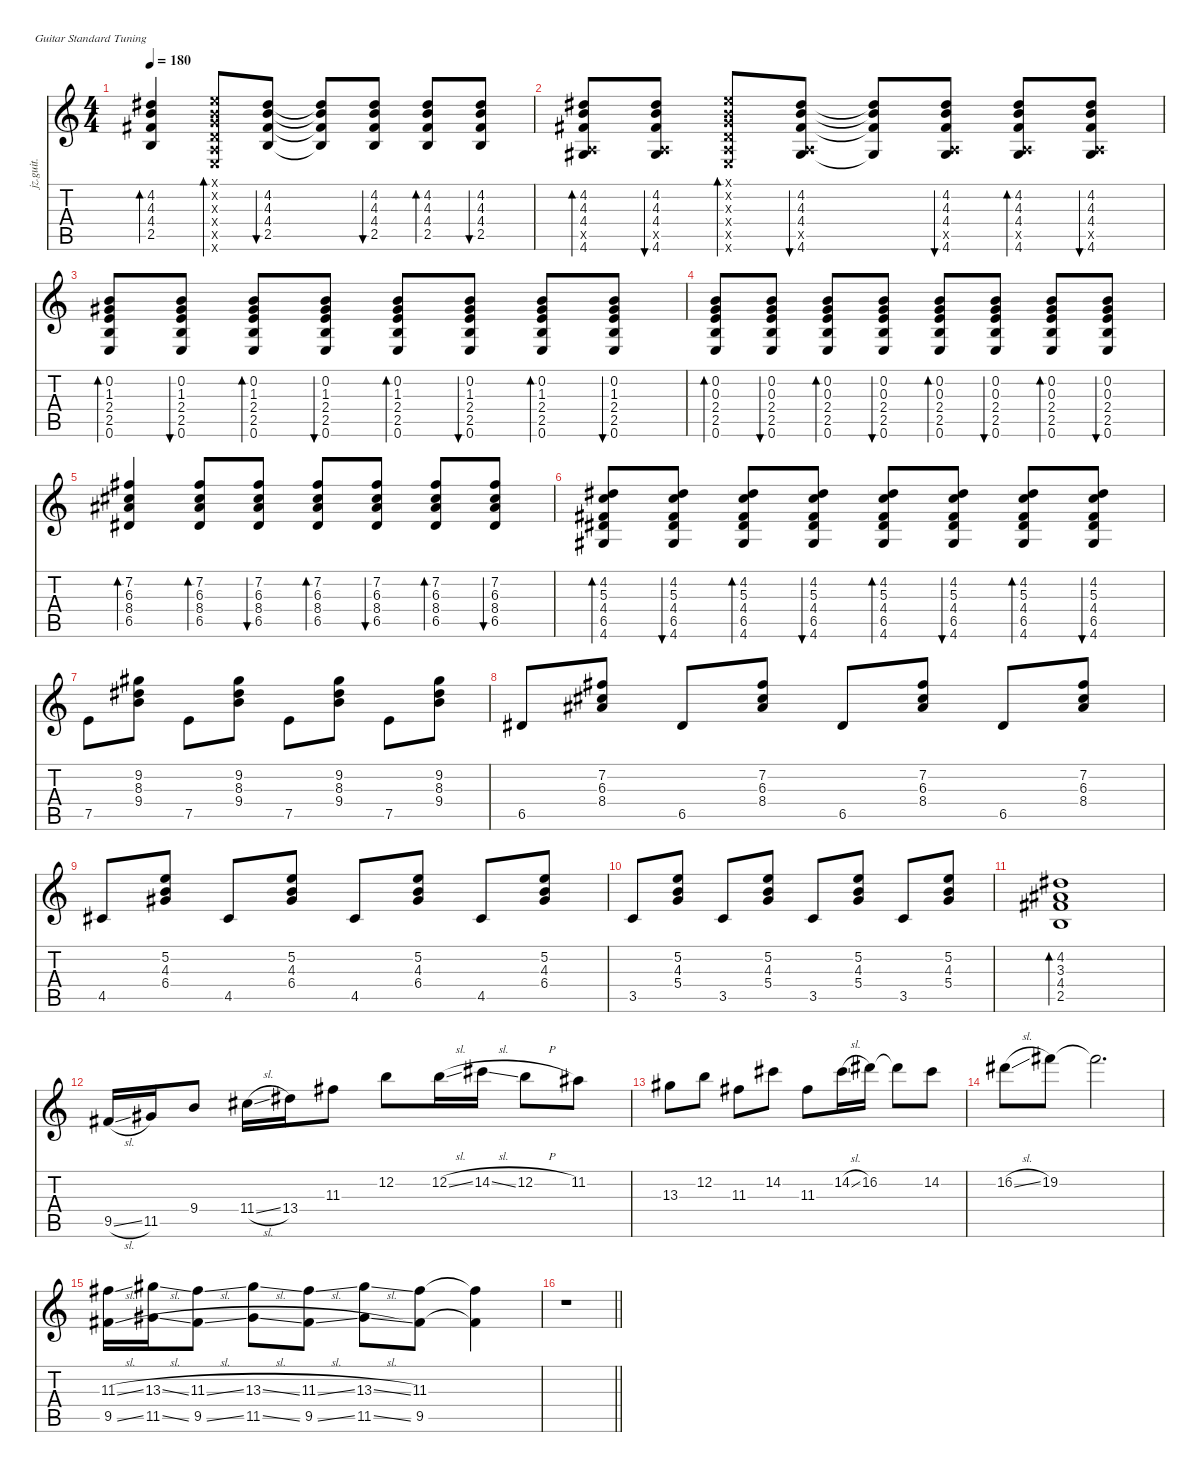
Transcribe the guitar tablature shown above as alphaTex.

\defaultSystemsLayout 4
\hideDynamics
\bracketExtendMode nobrackets
\otherSystemsTrackNameOrientation horizontal
\track ("音轨 1" "jz.guit.") {instrument electricguitarjazz}
\staff {score tabs}
\tuning (E4 B3 G3 D3 A2 E2)
\ts (4 4)
\tempo 180
\clef g2
\ks c
(4.2 4.3 4.4 2.5).4{bd 60 dy f} (0.1{x} 0.2{x} 0.3{x} 0.4{x} 0.5{x} 0.6{x}).8{bd 60} (4.2 4.3 4.4 2.5).8{bu 60} (4.2{t} 4.3{t} 4.4{t} 2.5{t}).8 (4.2 4.3 4.4 2.5).8{bu 60} (4.2 4.3 4.4 2.5).8{bd 60} (4.2 4.3 4.4 2.5).8{bu 60} |
(4.2 4.3 4.4 0.5{x} 4.6).8{bd 60} (4.2 4.3 4.4 0.5{x} 4.6).8{bu 60} (0.1{x} 0.2{x} 0.3{x} 0.4{x} 0.5{x} 0.6{x}).8{bd 60} (4.2 4.3 4.4 0.5{x} 4.6).8{bu 60} (4.2{t} 4.3{t} 4.4{t} 4.6{t}).8 (4.2 4.3 4.4 0.5{x} 4.6).8{bu 60} (4.2 4.3 4.4 0.5{x} 4.6).8{bd 60} (4.2 4.3 4.4 0.5{x} 4.6).8{bu 60} |
(0.2 1.3 2.4 2.5 0.6).8{bd 60} (0.2 1.3 2.4 2.5 0.6).8{bu 60} (0.2 1.3 2.4 2.5 0.6).8{bd 60} (0.2 1.3 2.4 2.5 0.6).8{bu 60} (0.2 1.3 2.4 2.5 0.6).8{bd 60} (0.2 1.3 2.4 2.5 0.6).8{bu 60} (0.2 1.3 2.4 2.5 0.6).8{bd 60} (0.2 1.3 2.4 2.5 0.6).8{bu 60} |
(0.2 0.3 2.4 2.5 0.6).8{bd 60} (0.2 0.3 2.4 2.5 0.6).8{bu 60} (0.2 0.3 2.4 2.5 0.6).8{bd 60} (0.2 0.3 2.4 2.5 0.6).8{bu 60} (0.2 0.3 2.4 2.5 0.6).8{bd 60} (0.2 0.3 2.4 2.5 0.6).8{bu 60} (0.2 0.3 2.4 2.5 0.6).8{bd 60} (0.2 0.3 2.4 2.5 0.6).8{bu 60} |
(7.2 6.3 8.4 6.5).4{bd 60} (7.2 6.3 8.4 6.5).8{bd 60} (7.2 6.3 8.4 6.5).8{bu 60} (7.2 6.3 8.4 6.5).8{bd 60} (7.2 6.3 8.4 6.5).8{bu 60} (7.2 6.3 8.4 6.5).8{bd 60} (7.2 6.3 8.4 6.5).8{bu 60} |
(4.2 5.3 4.4 6.5 4.6).8{bd 60} (4.2 5.3 4.4 6.5 4.6).8{bu 60} (4.2 5.3 4.4 6.5 4.6).8{bd 60} (4.2 5.3 4.4 6.5 4.6).8{bu 60} (4.2 5.3 4.4 6.5 4.6).8{bd 60} (4.2 5.3 4.4 6.5 4.6).8{bu 60} (4.2 5.3 4.4 6.5 4.6).8{bd 60} (4.2 5.3 4.4 6.5 4.6).8{bu 60} |
7.5.8 (9.2 8.3 9.4).8 7.5.8 (9.2 8.3 9.4).8 7.5.8 (9.2 8.3 9.4).8 7.5.8 (9.2 8.3 9.4).8 |
6.5.8 (7.2 6.3 8.4).8 6.5.8 (7.2 6.3 8.4).8 6.5.8 (7.2 6.3 8.4).8 6.5.8 (7.2 6.3 8.4).8 |
4.5.8 (5.2 4.3 6.4).8 4.5.8 (5.2 4.3 6.4).8 4.5.8 (5.2 4.3 6.4).8 4.5.8 (5.2 4.3 6.4).8 |
3.5.8 (5.2 4.3 5.4).8 3.5.8 (5.2 4.3 5.4).8 3.5.8 (5.2 4.3 5.4).8 3.5.8 (5.2 4.3 5.4).8 |
(4.2 3.3 4.4 2.5).1{bd 60} |
9.5{sl}.16 11.5.16 9.4.8 11.4{sl}.16 13.4.16 11.3.8 12.2.8 12.2{sl}.16 14.2{sl}.16 12.2{h}.8 11.2.8 |
13.3.8 12.2.8 11.3.8 14.2.8 11.3.8 14.2{sl}.16 16.2.16 16.2{t}.8 14.2.8 |
16.2{sl}.8 19.2.8 19.2{t}.2{d} |
(11.3{sl} 9.5{sl}).16 (13.3{sl} 11.5{sl}).16 (11.3{sl} 9.5{sl}).8 (13.3{sl} 11.5{sl}).8 (11.3{sl} 9.5{sl}).8 (13.3{sl} 11.5{sl}).8 (11.3 9.5).8 (11.3{t} 9.5{t}).4 |
\barLineRight lightlight
r.1
